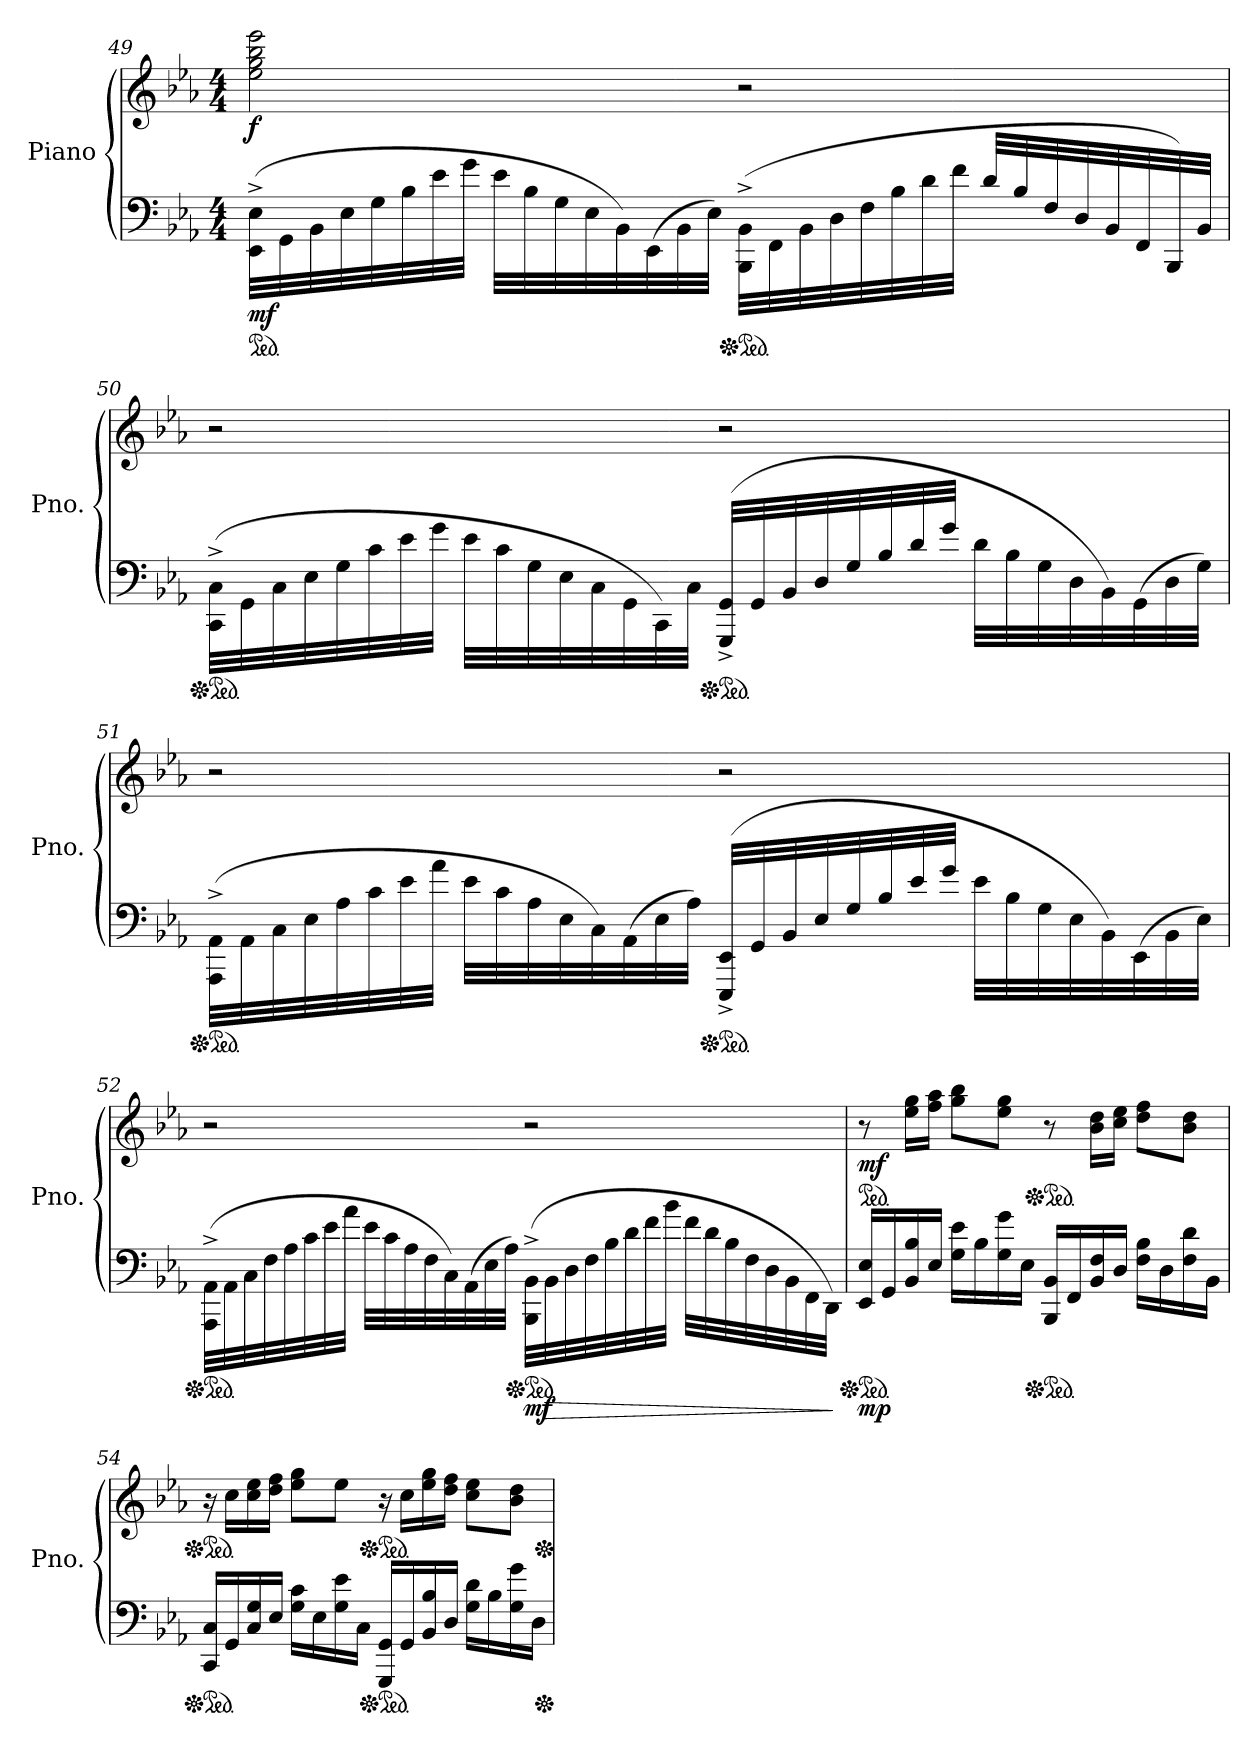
**kern	**dynam	**kern	**dynam
*part2	*part2	*part1	*part1
*staff2	*staff2	*staff1	*staff1
*I"Piano	*	*I"Piano	*
*I'Pno.	*	*I'Pno.	*
!!LO:LB:g=z
*clefF4	*	*clefG2	*
*k[b-e-a-]	*	*k[b-e-a-]	*
*M4/4	*	*M4/4	*
*ped	*	*	*
=49	=49	=49	=49
!	!LO:DY:b	!	!LO:DY:b
(>32EE-\^ 32E-\^LLL	mf	2ee-\ 2gg\ 2bb-\ 2eee-\	f
32GG\	.	.	.
32BB-\	.	.	.
32E-\	.	.	.
32G\	.	.	.
32B-\	.	.	.
32e-\	.	.	.
32g\JJJ	.	.	.
32e-\LLL	.	.	.
32B-\	.	.	.
32G\	.	.	.
32E-\	.	.	.
32BB-\)	.	.	.
(>32EE-\	.	.	.
32BB-\	.	.	.
32E-\JJJ)	.	.	.
*Xped	*	*	*
*ped	*	*	*
(>32BBB-\^ 32BB-\^LLL	.	2r	.
32FF\	.	.	.
32BB-\	.	.	.
32D\	.	.	.
32F\	.	.	.
32B-\	.	.	.
32d\	.	.	.
32f\JJJ	.	.	.
32d/LLL	.	.	.
32B-/	.	.	.
32F/	.	.	.
32D/	.	.	.
32BB-/	.	.	.
32FF/	.	.	.
32BBB-/)	.	.	.
32BB-/JJJ	.	.	.
!!LO:PB:g=z
=50	=50	=50	=50
*Xped	*	*	*
*ped	*	*	*
(>32CC\^ 32C\^LLL	.	2r	.
32GG\	.	.	.
32C\	.	.	.
32E-\	.	.	.
32G\	.	.	.
32c\	.	.	.
32e-\	.	.	.
32g\JJJ	.	.	.
32e-\LLL	.	.	.
32c\	.	.	.
32G\	.	.	.
32E-\	.	.	.
32C\	.	.	.
32GG\	.	.	.
32CC\)	.	.	.
32C\JJJ	.	.	.
*Xped	*	*	*
*ped	*	*	*
(>32GGG/^ 32GG/^LLL	.	2r	.
32GG/	.	.	.
32BB-/	.	.	.
32D/	.	.	.
32G/	.	.	.
32B-/	.	.	.
32d/	.	.	.
32g/JJJ	.	.	.
32d\LLL	.	.	.
32B-\	.	.	.
32G\	.	.	.
32D\	.	.	.
32BB-\)	.	.	.
(>32GG\	.	.	.
32D\	.	.	.
32G\JJJ)	.	.	.
!!LO:LB:g=z
=51	=51	=51	=51
*Xped	*	*	*
*ped	*	*	*
(>32AAA-\^ 32AA-\^LLL	.	2r	.
32AA-\	.	.	.
32C\	.	.	.
32E-\	.	.	.
32A-\	.	.	.
32c\	.	.	.
32e-\	.	.	.
32a-\JJJ	.	.	.
32e-\LLL	.	.	.
32c\	.	.	.
32A-\	.	.	.
32E-\	.	.	.
32C\)	.	.	.
(>32AA-\	.	.	.
32E-\	.	.	.
32A-\JJJ)	.	.	.
*Xped	*	*	*
*ped	*	*	*
(>32EEE-/^ 32EE-/^LLL	.	2r	.
32GG/	.	.	.
32BB-/	.	.	.
32E-/	.	.	.
32G/	.	.	.
32B-/	.	.	.
32e-/	.	.	.
32g/JJJ	.	.	.
32e-\LLL	.	.	.
32B-\	.	.	.
32G\	.	.	.
32E-\	.	.	.
32BB-\)	.	.	.
(>32EE-\	.	.	.
32BB-\	.	.	.
32E-\JJJ)	.	.	.
!!LO:LB:g=z
=52	=52	=52	=52
*Xped	*	*	*
*ped	*	*	*
*	*	*^	*
*	*	*	*^	*
*	*	*	*	*^	*
*	*	*	*	*	*^	*
(>32AAA-\^ 32AA-\^LLL	.	2r	2ryy	2.ryy	2..ryy	2...ryy	.
32AA-\	.	.	.	.	.	.	.
32C\	.	.	.	.	.	.	.
32F\	.	.	.	.	.	.	.
32A-\	.	.	.	.	.	.	.
32c\	.	.	.	.	.	.	.
32e-\	.	.	.	.	.	.	.
32a-\JJJ	.	.	.	.	.	.	.
32e-\LLL	.	.	.	.	.	.	.
32c\	.	.	.	.	.	.	.
32A-\	.	.	.	.	.	.	.
32F\	.	.	.	.	.	.	.
32C\)	.	.	.	.	.	.	.
(>32AA-\	.	.	.	.	.	.	.
32E-\	.	.	.	.	.	.	.
32A-\JJJ)	.	.	.	.	.	.	.
*Xped	*	*	*	*	*	*	*
*ped	*	*	*	*	*	*	*
!	!LO:DY:b	!	!	!	!	!	!
(>32BBB-\^ 32BB-\^LLL	mf	2r	8ryy	.	.	.	.
!	!LO:HP:b	!	!	!	!	!	!
32BB-\	>	.	.	.	.	.	.
32D\	.	.	.	.	.	.	.
32F\	.	.	.	.	.	.	.
*	*	*MM66	*	*	*	*	*
32B-\	.	.	4.ryy	.	.	.	.
32d\	.	.	.	.	.	.	.
32f\	.	.	.	.	.	.	.
32b-\JJJ	.	.	.	.	.	.	.
*	*	*MM60	*	*	*	*	*
32f\LLL	.	.	.	4ryy	.	.	.
32d\	.	.	.	.	.	.	.
32B-\	.	.	.	.	.	.	.
32F\	.	.	.	.	.	.	.
*	*	*MM50	*	*	*	*	*
32D\	.	.	.	.	8ryy	.	.
32BB-\	.	.	.	.	.	.	.
*	*	*MM40	*	*	*	*	*
32FF\	.	.	.	.	.	16ryy	.
32DD\JJJ)	.	.	.	.	.	.	.
.	]	.	.	.	.	.	.
*	*	*v	*v	*v	*v	*v	*
!!LO:LB:g=z
=53	=53	=53	=53
*Xped	*	*	*
*ped	*	*	*
*	*	*ped	*
*	*	*MM72	*
*	*	*^	*
*	*	*	*^	*
*	*	*	*	*^	*
*	*	*	*	*	*^	*
!	!LO:DY:b	!	!	!	!	!	!LO:DY:b
*	*	*v	*v	*v	*v	*v	*
16EE-/ 16E-/LL	mp	8r	mf
16GG/	.	.	.
16BB-/ 16B-/	.	16ee-\ 16gg\LL	.
16E-/JJ	.	16ff\ 16aa-\JJ	.
16G\ 16e-\LL	.	8gg\ 8bb-\L	.
16B-\	.	.	.
16G\ 16g\	.	8ee-\ 8gg\J	.
16E-\JJ	.	.	.
*Xped	*	*	*
*ped	*	*	*
*	*	*Xped	*
*	*	*ped	*
16BBB-/ 16BB-/LL	.	8r	.
16FF/	.	.	.
16BB-/ 16F/	.	16b-\ 16dd\LL	.
16D/JJ	.	16cc\ 16ee-\JJ	.
16F\ 16B-\LL	.	8dd\ 8ff\L	.
16D\	.	.	.
16F\ 16d\	.	8b-\ 8dd\J	.
16BB-\JJ	.	.	.
=54	=54	=54	=54
*Xped	*	*	*
*ped	*	*	*
*	*	*Xped	*
*	*	*ped	*
16CC/ 16C/LL	.	16r	.
16GG/	.	16cc\LL	.
16C/ 16G/	.	16cc\ 16ee-\	.
16E-/JJ	.	16dd\ 16ff\JJ	.
16G\ 16c\LL	.	8ee-\ 8gg\L	.
16E-\	.	.	.
16G\ 16e-\	.	8ee-\J	.
16C\JJ	.	.	.
*Xped	*	*	*
*ped	*	*	*
*	*	*Xped	*
*	*	*ped	*
16GGG/ 16GG/LL	.	16r	.
16GG/	.	16cc\LL	.
16BB-/ 16B-/	.	16ee-\ 16gg\	.
16D/JJ	.	16dd\ 16ff\JJ	.
16G\ 16d\LL	.	8cc\ 8ee-\L	.
16B-\	.	.	.
16G\ 16g\	.	8b-\ 8dd\J	.
16D\JJ	.	.	.
*Xped	*	*	*
*	*	*Xped	*
=	=	=	=
*-	*-	*-	*-
